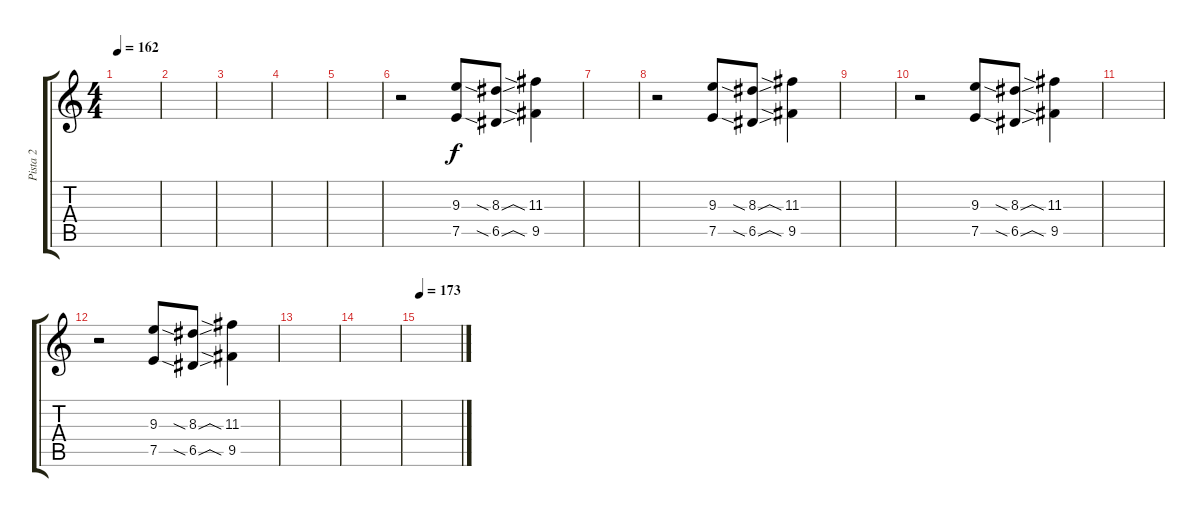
\track ("Pista 2" "Pista 2") {instrument overdrivenguitar}
\staff {score tabs}
\tuning (E4 B3 G3 D3 A2 E2) {hide}
\ts (4 4)
\tempo 162
\clef g2
\ks c
|
|
|
|
|
r.2 (9.3 7.5).8 (8.3{sia sou} 6.5{sia sou}).8 (11.3{sia} 9.5{sia}).4 |
|
r.2 (9.3 7.5).8 (8.3{sia sou} 6.5{sia sou}).8 (11.3{sia} 9.5{sia}).4 |
|
r.2 (9.3 7.5).8 (8.3{sia sou} 6.5{sia sou}).8 (11.3{sia} 9.5{sia}).4 |
|
r.2 (9.3 7.5).8 (8.3{sia sou} 6.5{sia sou}).8 (11.3{sia} 9.5{sia}).4 |
|
|
\tempo 173
